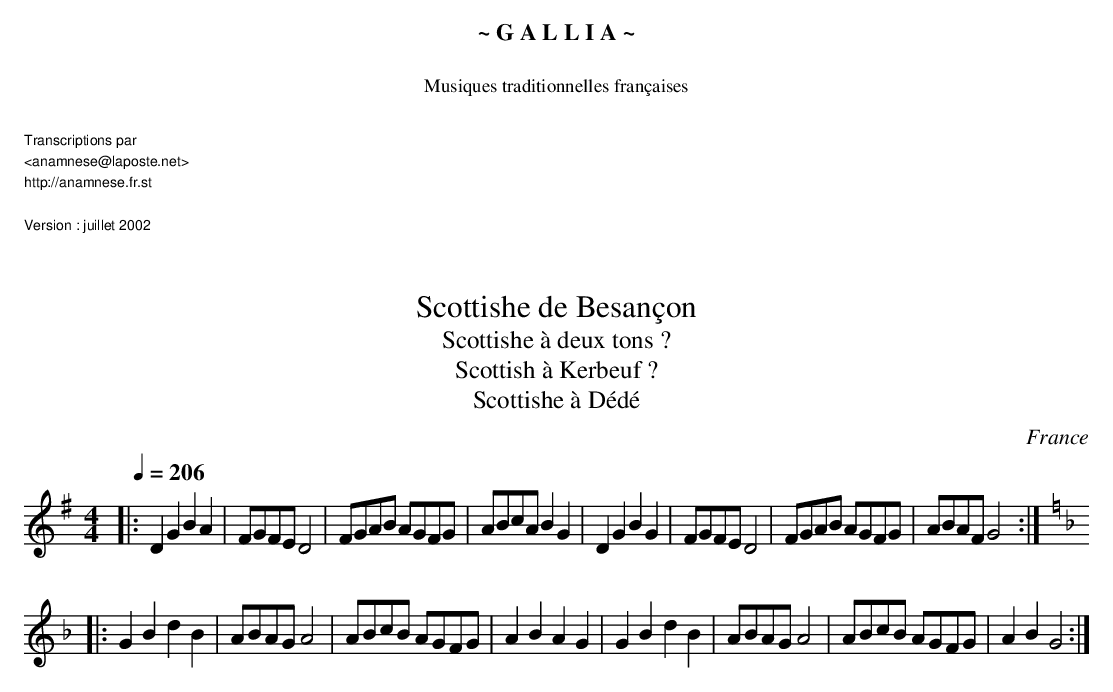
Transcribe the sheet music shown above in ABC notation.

X:1
T:Scottishe de Besançon
T:Scottishe à deux tons ?
T:Scottish à Kerbeuf ?
T:Scottishe à Dédé
O:France
M:4/4
L:1/8
Q:1/4=206
K:G
|: D2G2 B2A2 | FGFE D4 | FGAB AGFG | ABcA B2G2 |\
D2G2 B2G2 | FGFE D4 | FGAB AGFG | ABAF G4 :||:
K:F
G2B2 d2B2 | ABAG A4 | ABcB AGFG | A2B2A2G2 |\
G2B2 d2B2 | ABAG A4 | ABcB AGFG | A2B2G4 :|
